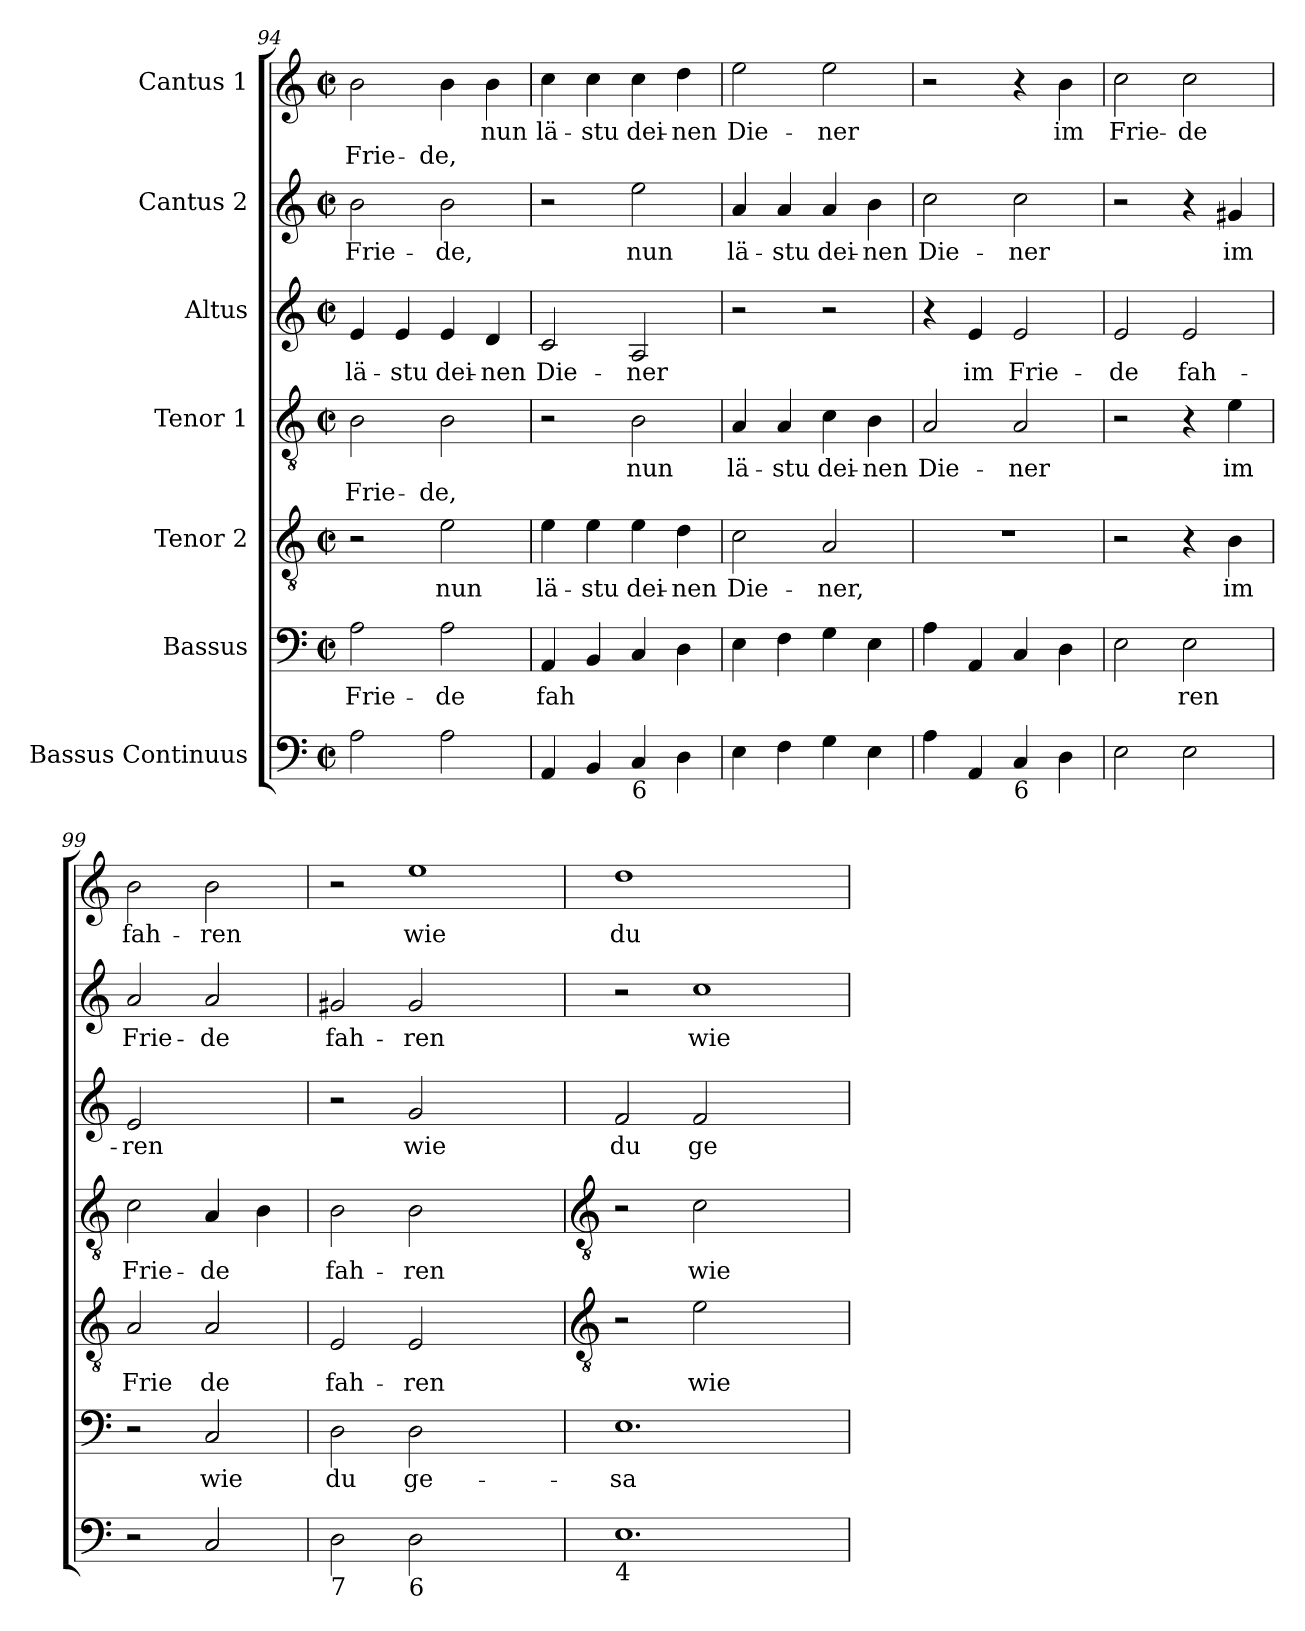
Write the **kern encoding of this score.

**kern	**kern	**text	**kern	**text	**kern	**text	**text	**kern	**text	**kern	**text	**kern	**text	**text
*part7	*part6	*part6	*part5	*part5	*part4	*part4	*part4	*part3	*part3	*part2	*part2	*part1	*part1	*part1
*staff7	*staff6	*staff6	*staff5	*staff5	*staff4	*staff4	*staff4	*staff3	*staff3	*staff2	*staff2	*staff1	*staff1	*staff1
*I"Bassus Continuus	*I"Bassus	*	*I"Tenor 2	*	*I"Tenor 1	*	*	*I"Altus	*	*I"Cantus 2	*	*I"Cantus 1	*	*
*clefF4	*clefF4	*	*clefGv2	*	*clefGv2	*	*	*clefG2	*	*clefG2	*	*clefG2	*	*
*k[]	*k[]	*	*k[]	*	*k[]	*	*	*k[]	*	*k[]	*	*k[]	*	*
*C:	*C:	*	*C:	*	*C:	*	*	*C:	*	*C:	*	*C:	*	*
*M2/2	*M2/2	*	*M2/2	*	*M2/2	*	*	*M2/2	*	*M2/2	*	*M2/2	*	*
*met(c|)	*met(c|)	*	*met(c|)	*	*met(c|)	*	*	*met(c|)	*	*met(c|)	*	*met(c|)	*	*
=94	=94	=94	=94	=94	=94	=94	=94	=94	=94	=94	=94	=94	=94	=94
!	!	!LO:LY:b	!	!	!	!	!LO:LY:b	!	!LO:LY:b	!	!LO:LY:b	!	!	!LO:LY:b
2A	2A	Frie-	2r	.	2B	.	Frie-	4e	lä-	2b	Frie-	2b	.	Frie-
!	!	!	!	!	!	!	!	!	!LO:LY:b	!	!	!	!	!
.	.	.	.	.	.	.	.	4e	-stu	.	.	.	.	.
!	!	!LO:LY:b	!	!LO:LY:b	!	!	!LO:LY:b	!	!LO:LY:b	!	!LO:LY:b	!	!	!LO:LY:b
2A	2A	-de	2e	nun	2B	.	-de,	4e	dei-	2b	-de,	4b	.	-de,
!	!	!	!	!	!	!	!	!	!LO:LY:b	!	!	!	!LO:LY:b	!
.	.	.	.	.	.	.	.	4d	-nen	.	.	4b	nun	.
=95	=95	=95	=95	=95	=95	=95	=95	=95	=95	=95	=95	=95	=95	=95
!	!	!LO:LY:b	!	!LO:LY:b	!	!	!	!	!LO:LY:b	!	!	!	!LO:LY:b	!
4AA	4AA	fah	4e	lä-	2r	.	.	2c	Die-	2r	.	4cc	lä-	.
!	!	!	!	!LO:LY:b	!	!	!	!	!	!	!	!	!LO:LY:b	!
4BB	4BB	.	4e	-stu	.	.	.	.	.	.	.	4cc	-stu	.
!LO:TX:b:t=6	!	!	!	!	!	!	!	!	!	!	!	!	!	!
!	!	!	!	!LO:LY:b	!	!LO:LY:b	!	!	!LO:LY:b	!	!LO:LY:b	!	!LO:LY:b	!
4C	4C	.	4e	dei-	2B	nun	.	2A	-ner	2ee	nun	4cc	dei-	.
!	!	!	!	!LO:LY:b	!	!	!	!	!	!	!	!	!LO:LY:b	!
4D	4D	.	4d	-nen	.	.	.	.	.	.	.	4dd	-nen	.
=96	=96	=96	=96	=96	=96	=96	=96	=96	=96	=96	=96	=96	=96	=96
!	!	!	!	!LO:LY:b	!	!LO:LY:b	!	!	!	!	!LO:LY:b	!	!LO:LY:b	!
4E	4E	.	2c	Die-	4A	lä-	.	2r	.	4a	lä-	2ee	Die-	.
!	!	!	!	!	!	!LO:LY:b	!	!	!	!	!LO:LY:b	!	!	!
4F	4F	.	.	.	4A	-stu	.	.	.	4a	-stu	.	.	.
!	!	!	!	!LO:LY:b	!	!LO:LY:b	!	!	!	!	!LO:LY:b	!	!LO:LY:b	!
4G	4G	.	2A	-ner,	4c	dei-	.	2r	.	4a	dei-	2ee	-ner	.
!	!	!	!	!	!	!LO:LY:b	!	!	!	!	!LO:LY:b	!	!	!
4E	4E	.	.	.	4B	-nen	.	.	.	4b	-nen	.	.	.
=97	=97	=97	=97	=97	=97	=97	=97	=97	=97	=97	=97	=97	=97	=97
!	!	!	!	!	!	!LO:LY:b	!	!	!	!	!LO:LY:b	!	!	!
4A	4A	.	1r	.	2A	Die-	.	4r	.	2cc	Die-	2r	.	.
!	!	!	!	!	!	!	!	!	!LO:LY:b	!	!	!	!	!
4AA	4AA	.	.	.	.	.	.	4e	im	.	.	.	.	.
!LO:TX:b:t=6	!	!	!	!	!	!	!	!	!	!	!	!	!	!
!	!	!	!	!	!	!LO:LY:b	!	!	!LO:LY:b	!	!LO:LY:b	!	!	!
4C	4C	.	.	.	2A	-ner	.	2e	Frie-	2cc	-ner	4r	.	.
!	!	!	!	!	!	!	!	!	!	!	!	!	!LO:LY:b	!
4D	4D	.	.	.	.	.	.	.	.	.	.	4b	im	.
=98	=98	=98	=98	=98	=98	=98	=98	=98	=98	=98	=98	=98	=98	=98
!	!	!	!	!	!	!	!	!	!LO:LY:b	!	!	!	!LO:LY:b	!
2E	2E	.	2r	.	2r	.	.	2e	-de	2r	.	2cc	Frie-	.
!	!	!LO:LY:b	!	!	!	!	!	!	!LO:LY:b	!	!	!	!LO:LY:b	!
2E	2E	ren	4r	.	4r	.	.	2e	fah-	4r	.	2cc	-de	.
!	!	!	!	!LO:LY:b	!	!LO:LY:b	!	!	!	!	!LO:LY:b	!	!	!
.	.	.	4B	im	4e	im	.	.	.	4g#X	im	.	.	.
!!LO:LB:g=z
=99	=99	=99	=99	=99	=99	=99	=99	=99	=99	=99	=99	=99	=99	=99
!	!	!	!	!LO:LY:b	!	!LO:LY:b	!	!	!LO:LY:b	!	!LO:LY:b	!	!LO:LY:b	!
2r	2r	.	2A	Frie	2c	Frie-	.	2e	-ren	2a	Frie-	2b	fah-	.
!	!	!LO:LY:b	!	!LO:LY:b	!	!LO:LY:b	!	!	!	!	!LO:LY:b	!	!LO:LY:b	!
2C	2C	wie	2A	de	4A	-de	.	2ryy	.	2a	-de	2b	-ren	.
.	.	.	.	.	4B	.	.	.	.	.	.	.	.	.
!!LO:LB:g=z
=100	=100	=100	=100	=100	=100	=100	=100	=100	=100	=100	=100	=100	=100	=100
!LO:TX:b:t=7	!	!	!	!	!	!	!	!	!	!	!	!	!	!
!	!	!LO:LY:b	!	!LO:LY:b	!	!LO:LY:b	!	!	!	!	!LO:LY:b	!	!	!
2D	2D	du	2E	fah-	2B	fah-	.	2r	.	2g#X	fah-	2r	.	.
!LO:TX:b:t=6	!	!	!	!	!	!	!	!	!	!	!	!	!	!
!	!	!LO:LY:b	!	!LO:LY:b	!	!LO:LY:b	!	!	!LO:LY:b	!	!LO:LY:b	!	!LO:LY:b	!
2D	2D	ge-	2E	-ren	2B	-ren	.	2g	wie	2g#	-ren	1ee	wie	.
2ryy	2ryy	.	2ryy	.	2ryy	.	.	2ryy	.	2ryy	.	.	.	.
!!LO:LB:g=z
=101	=101	=101	=101	=101	=101	=101	=101	=101	=101	=101	=101	=101	=101	=101
*	*	*	*clefGv2	*	*clefGv2	*	*	*	*	*	*	*	*	*
!LO:TX:b:t=4	!	!	!	!	!	!	!	!	!	!	!	!	!	!
!	!	!LO:LY:b	!	!	!	!	!	!	!LO:LY:b	!	!	!	!LO:LY:b	!
1.E	1.E	-sa-	2r	.	2r	.	.	2f	du	2r	.	1dd	du	.
!	!	!	!	!LO:LY:b	!	!LO:LY:b	!	!	!LO:LY:b	!	!LO:LY:b	!	!	!
.	.	.	2e	wie	2c	wie	.	2f	ge-	1cc	wie	.	.	.
.	.	.	2ryy	.	2ryy	.	.	2ryy	.	.	.	2ryy	.	.
=	=	=	=	=	=	=	=	=	=	=	=	=	=	=
*-	*-	*-	*-	*-	*-	*-	*-	*-	*-	*-	*-	*-	*-	*-
